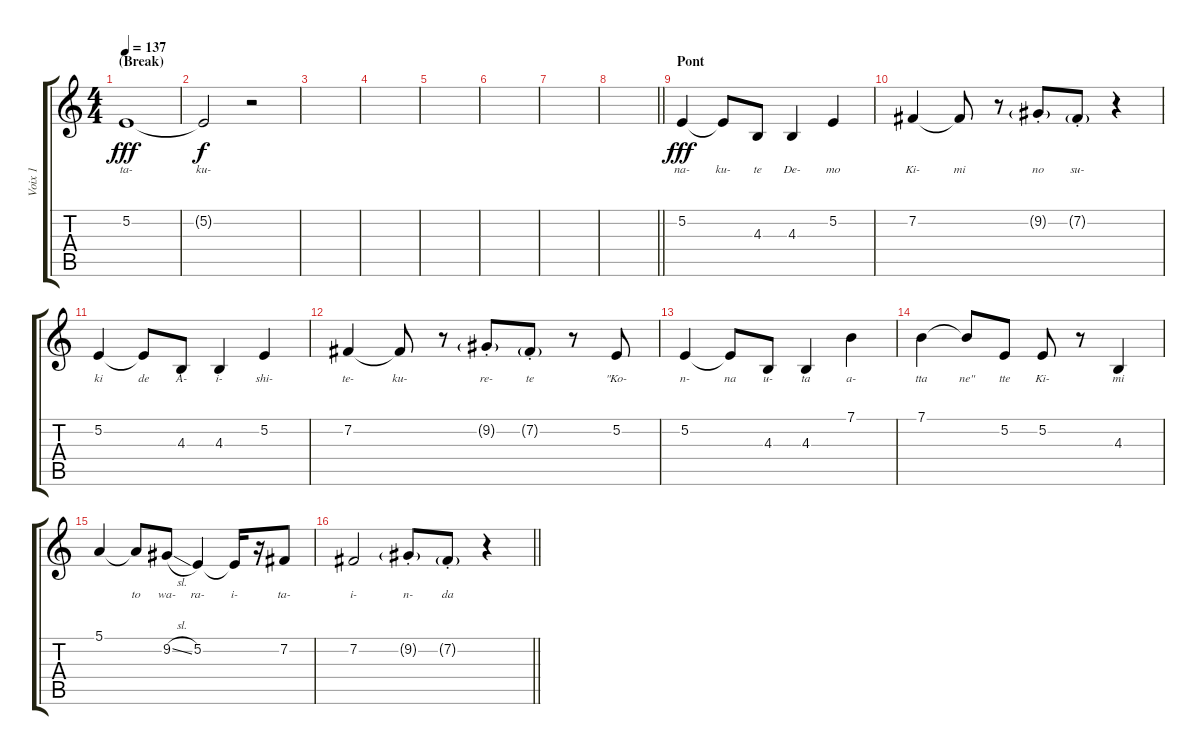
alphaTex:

\track ("Voix 1" "Voix 1") {instrument clarinet}
\staff {score tabs}
\tuning (E4 B3 G3 D3 A2 E2) {hide}
\ts (4 4)
\section ("" "(Break)")
\tempo 137
\clef g2
\ks c
5.2.1{lyrics (0 "ta-") lyrics (1 "") lyrics (2 "") lyrics (3 "") lyrics (4 "") dy fff volume 8} |
5.2{t}.2{lyrics (0 "ku-") lyrics (1 "") lyrics (2 "") lyrics (3 "") lyrics (4 "") dy f} r.2{volume 16} |
|
|
|
|
|
\barLineRight lightlight
|
\section ("" "Pont")
5.2.4{lyrics (0 "na-") lyrics (1 "") lyrics (2 "") lyrics (3 "") lyrics (4 "") dy fff balance 3} 5.2{t}.8{lyrics (0 "ku-") lyrics (1 "") lyrics (2 "") lyrics (3 "") lyrics (4 "")} 4.3.8{lyrics (0 "te") lyrics (1 "") lyrics (2 "") lyrics (3 "") lyrics (4 "")} 4.3.4{lyrics (0 "De-") lyrics (1 "") lyrics (2 "") lyrics (3 "") lyrics (4 "")} 5.2.4{lyrics (0 "mo") lyrics (1 "") lyrics (2 "") lyrics (3 "") lyrics (4 "")} |
7.2.4{lyrics (0 "Ki-") lyrics (1 "") lyrics (2 "") lyrics (3 "") lyrics (4 "")} 7.2{t}.8{lyrics (0 "mi") lyrics (1 "") lyrics (2 "") lyrics (3 "") lyrics (4 "")} r.8 9.2{g st}.8{lyrics (0 "no") lyrics (1 "") lyrics (2 "") lyrics (3 "") lyrics (4 "") balance 13} 7.2{g st}.8{lyrics (0 "su-") lyrics (1 "") lyrics (2 "") lyrics (3 "") lyrics (4 "")} r.4 |
5.2.4{lyrics (0 "ki") lyrics (1 "") lyrics (2 "") lyrics (3 "") lyrics (4 "") balance 3} 5.2{t}.8{lyrics (0 "de") lyrics (1 "") lyrics (2 "") lyrics (3 "") lyrics (4 "")} 4.3.8{lyrics (0 "A-") lyrics (1 "") lyrics (2 "") lyrics (3 "") lyrics (4 "")} 4.3.4{lyrics (0 "i-") lyrics (1 "") lyrics (2 "") lyrics (3 "") lyrics (4 "")} 5.2.4{lyrics (0 "shi-") lyrics (1 "") lyrics (2 "") lyrics (3 "") lyrics (4 "")} |
7.2.4{lyrics (0 "te-") lyrics (1 "") lyrics (2 "") lyrics (3 "") lyrics (4 "")} 7.2{t}.8{lyrics (0 "ku-") lyrics (1 "") lyrics (2 "") lyrics (3 "") lyrics (4 "")} r.8 9.2{g st}.8{lyrics (0 "re-") lyrics (1 "") lyrics (2 "") lyrics (3 "") lyrics (4 "") balance 13} 7.2{g st}.8{lyrics (0 "te") lyrics (1 "") lyrics (2 "") lyrics (3 "") lyrics (4 "")} r.8 5.2.8{lyrics (0 "\"Ko-") lyrics (1 "") lyrics (2 "") lyrics (3 "") lyrics (4 "") balance 3} |
5.2.4{lyrics (0 "n-") lyrics (1 "") lyrics (2 "") lyrics (3 "") lyrics (4 "")} 5.2{t}.8{lyrics (0 "na") lyrics (1 "") lyrics (2 "") lyrics (3 "") lyrics (4 "")} 4.3.8{lyrics (0 "u-") lyrics (1 "") lyrics (2 "") lyrics (3 "") lyrics (4 "")} 4.3.4{lyrics (0 "ta") lyrics (1 "") lyrics (2 "") lyrics (3 "") lyrics (4 "")} 7.1.4{lyrics (0 "a-") lyrics (1 "") lyrics (2 "") lyrics (3 "") lyrics (4 "")} |
7.1.4{lyrics (0 "tta") lyrics (1 "") lyrics (2 "") lyrics (3 "") lyrics (4 "")} 7.1{t}.8{lyrics (0 "ne\"") lyrics (1 "") lyrics (2 "") lyrics (3 "") lyrics (4 "")} 5.2.8{lyrics (0 "tte") lyrics (1 "") lyrics (2 "") lyrics (3 "") lyrics (4 "")} 5.2.8{lyrics (0 "Ki-") lyrics (1 "") lyrics (2 "") lyrics (3 "") lyrics (4 "")} r.8 4.3.4{lyrics (0 "mi") lyrics (1 "") lyrics (2 "") lyrics (3 "") lyrics (4 "")} |
5.1.4{lyrics (0 "") lyrics (1 "") lyrics (2 "") lyrics (3 "") lyrics (4 "")} 5.1{t}.8{lyrics (0 "to") lyrics (1 "") lyrics (2 "") lyrics (3 "") lyrics (4 "")} 9.2{sl}.8{lyrics (0 "wa-") lyrics (1 "") lyrics (2 "") lyrics (3 "") lyrics (4 "")} 5.2.4{lyrics (0 "ra-") lyrics (1 "") lyrics (2 "") lyrics (3 "") lyrics (4 "")} 5.2{t}.16{lyrics (0 "i-") lyrics (1 "") lyrics (2 "") lyrics (3 "") lyrics (4 "")} r.16 7.2.8{lyrics (0 "ta-") lyrics (1 "") lyrics (2 "") lyrics (3 "") lyrics (4 "")} |
\barLineRight lightlight
7.2.2{lyrics (0 "i-") lyrics (1 "") lyrics (2 "") lyrics (3 "") lyrics (4 "")} 9.2{g st}.8{lyrics (0 "n-") lyrics (1 "") lyrics (2 "") lyrics (3 "") lyrics (4 "") balance 13} 7.2{g st}.8{lyrics (0 "da") lyrics (1 "") lyrics (2 "") lyrics (3 "") lyrics (4 "")} r.4
